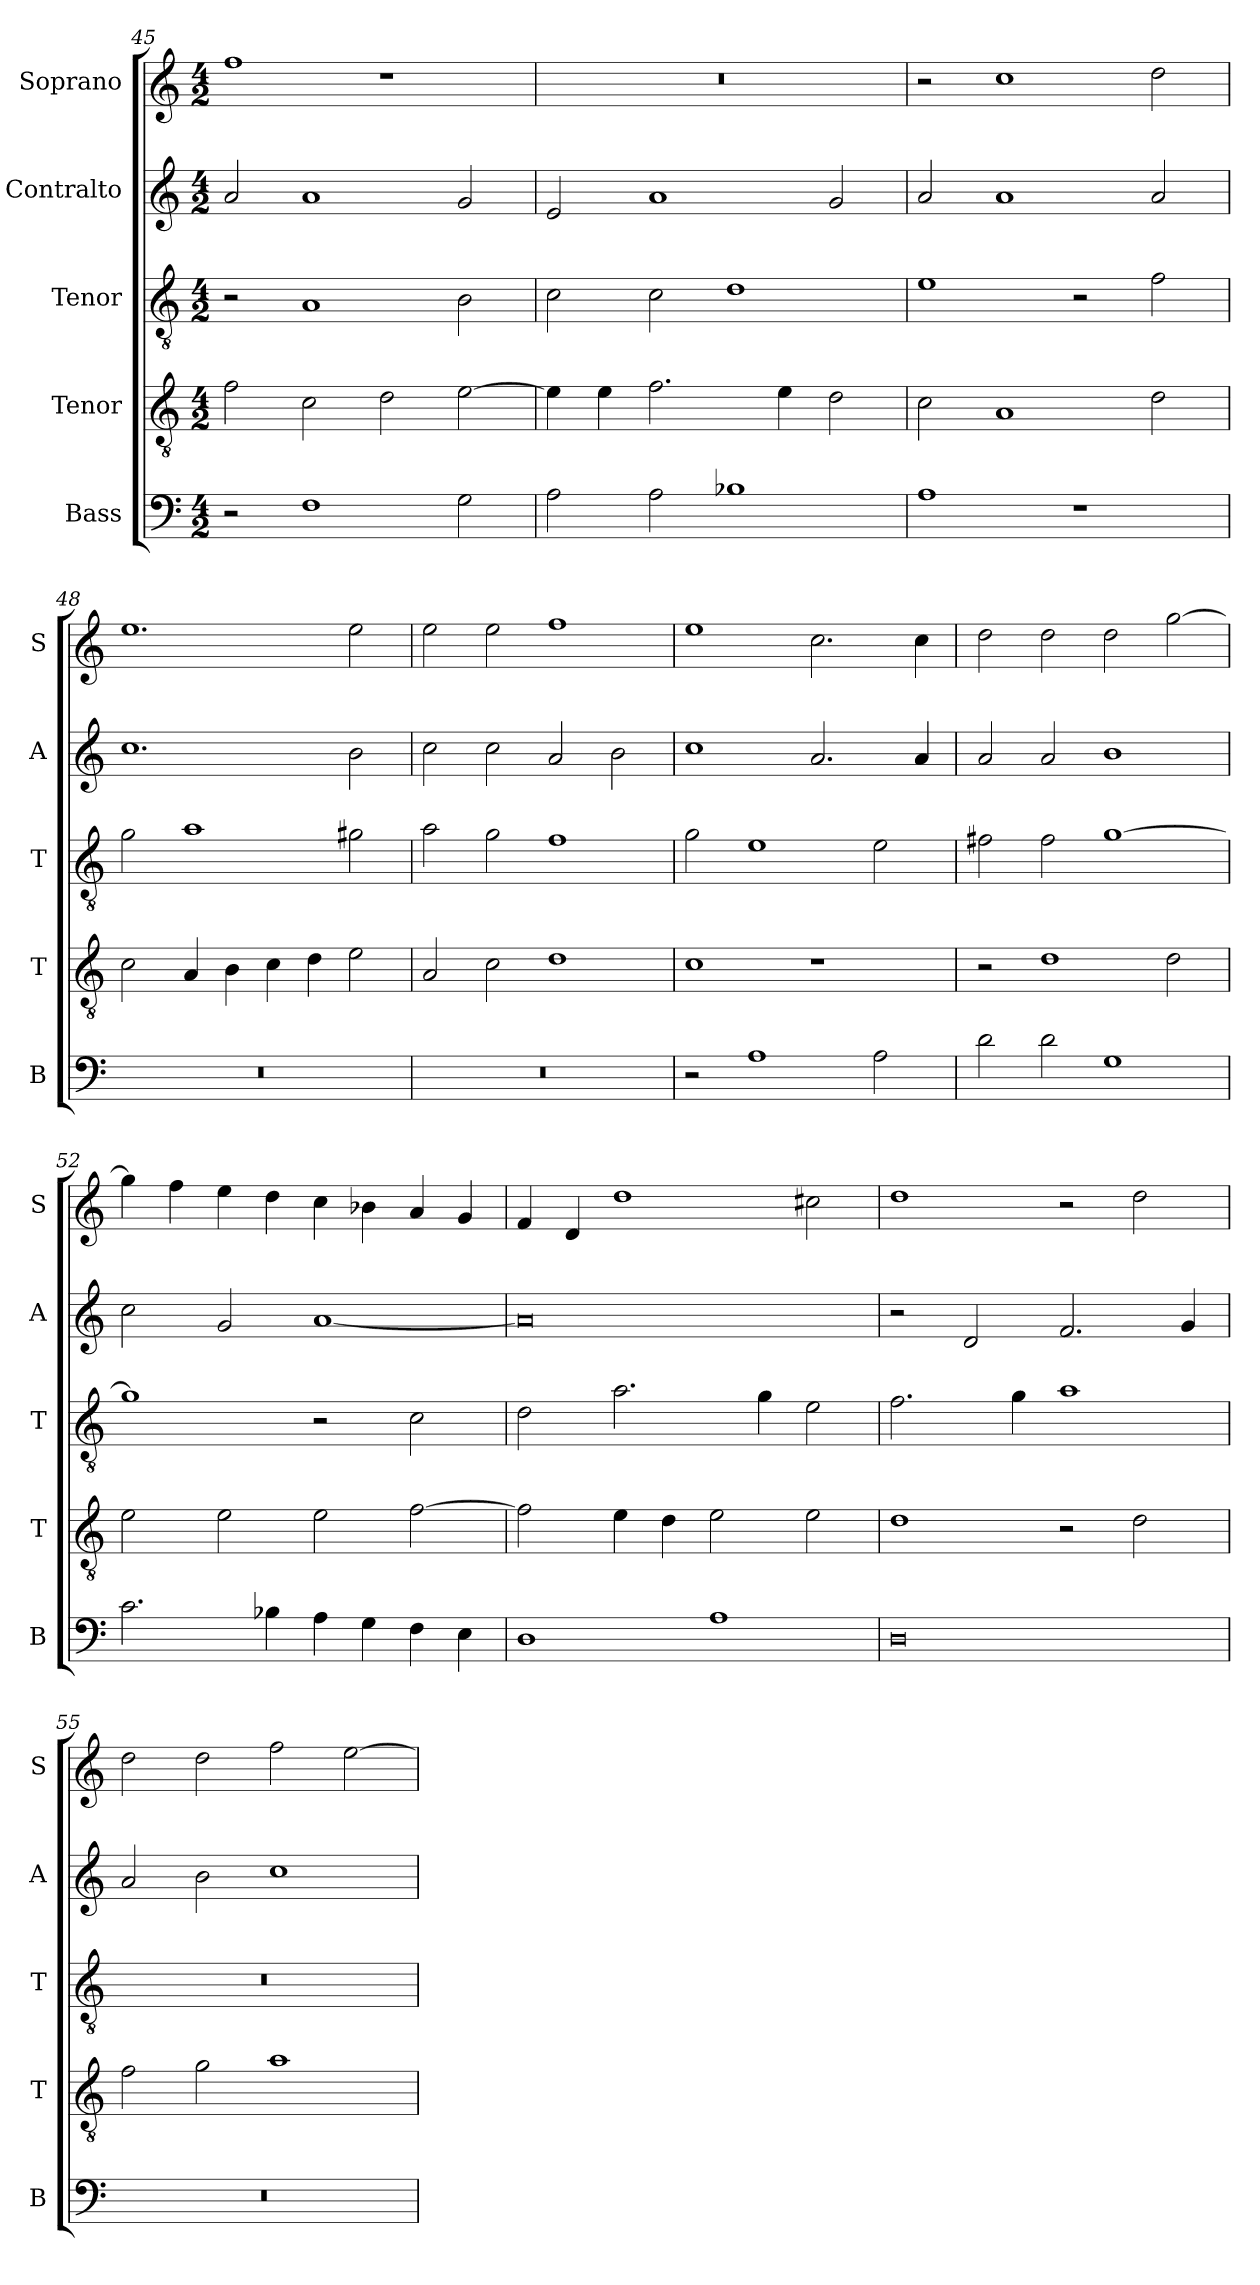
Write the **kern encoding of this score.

**kern	**kern	**kern	**kern	**kern
*part5	*part4	*part3	*part2	*part1
*staff5	*staff4	*staff3	*staff2	*staff1
*I"Bass	*I"Tenor	*I"Tenor	*I"Contralto	*I"Soprano
*I'B	*I'T	*I'T	*I'A	*I'S
*clefF4	*clefGv2	*clefGv2	*clefG2	*clefG2
*k[]	*k[]	*k[]	*k[]	*k[]
*D:dor	*D:dor	*D:dor	*D:dor	*D:dor
*M4/2	*M4/2	*M4/2	*M4/2	*M4/2
=45	=45	=45	=45	=45
2r	2f	2r	2a	1ff
1F	2c	1A	1a	.
.	2d	.	.	1r
2G	[2e	2B	2g	.
=46	=46	=46	=46	=46
2A	4e]	2c	2e	0r
.	4e	.	.	.
2A	2.f	2c	1a	.
1B-X	.	1d	.	.
.	4e	.	.	.
.	2d	.	2g	.
=47	=47	=47	=47	=47
1A	2c	1e	2a	2r
.	1A	.	1a	1cc
1r	.	2r	.	.
.	2d	2f	2a	2dd
=48	=48	=48	=48	=48
0r	2c	2g	1.cc	1.ee
.	4A	1a	.	.
.	4B	.	.	.
.	4c	.	.	.
.	4d	.	.	.
.	2e	2g#X	2b	2ee
=49	=49	=49	=49	=49
0r	2A	2a	2cc	2ee
.	2c	2g	2cc	2ee
.	1d	1f	2a	1ff
.	.	.	2b	.
=50	=50	=50	=50	=50
2r	1c	2g	1cc	1ee
1A	.	1e	.	.
.	1r	.	2.a	2.cc
2A	.	2e	.	.
.	.	.	4a	4cc
=51	=51	=51	=51	=51
2d	2r	2f#X	2a	2dd
2d	1d	2f#	2a	2dd
1G	.	[1g	1b	2dd
.	2d	.	.	[2gg
=52	=52	=52	=52	=52
2.c	2e	1g]	2cc	4gg]
.	.	.	.	4ff
.	2e	.	2g	4ee
4B-X	.	.	.	4dd
4A	2e	2r	[1a	4cc
4G	.	.	.	4b-X
4F	[2f	2c	.	4a
4E	.	.	.	4g
=53	=53	=53	=53	=53
1D	2f]	2d	0a]	4f
.	.	.	.	4d
.	4e	2.a	.	1dd
.	4d	.	.	.
1A	2e	.	.	.
.	.	4g	.	.
.	2e	2e	.	2cc#X
=54	=54	=54	=54	=54
0D	1d	2.f	2r	1dd
.	.	.	2d	.
.	.	4g	.	.
.	2r	1a	2.f	2r
.	2d	.	.	2dd
.	.	.	4g	.
=55	=55	=55	=55	=55
0r	2f	0r	2a	2dd
.	2g	.	2b	2dd
.	1a	.	1cc	2ff
.	.	.	.	[2ee
=	=	=	=	=
*-	*-	*-	*-	*-
